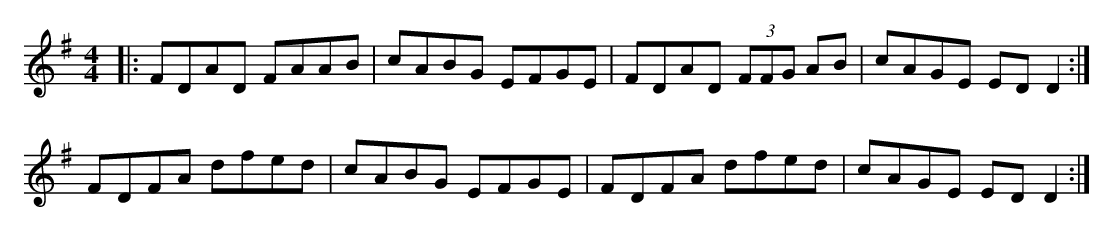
X:1
M:4/4
K:Dmix
|:FDAD FAAB|cABG EFGE|FDAD (3FFG AB|cAGE ED D2:|
FDFA dfed|cABG EFGE|FDFA dfed|cAGE ED D2:|
